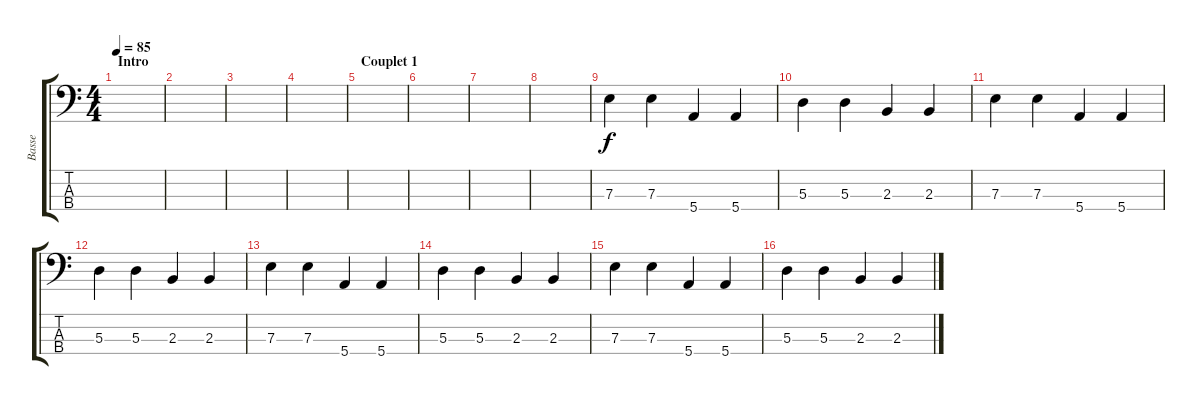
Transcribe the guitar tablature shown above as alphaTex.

\track ("Basse" "Basse") {instrument acousticbass}
\staff {score tabs}
\tuning (G2 D2 A1 E1) {hide}
\ts (4 4)
\section ("" "Intro")
\tempo 85
\clef f4
\ks c
|
|
|
|
\section ("" "Couplet 1")
|
|
|
|
7.3.4 7.3.4 5.4.4 5.4.4 |
5.3.4 5.3.4 2.3.4 2.3.4 |
7.3.4 7.3.4 5.4.4 5.4.4 |
5.3.4 5.3.4 2.3.4 2.3.4 |
7.3.4 7.3.4 5.4.4 5.4.4 |
5.3.4 5.3.4 2.3.4 2.3.4 |
7.3.4 7.3.4 5.4.4 5.4.4 |
5.3.4 5.3.4 2.3.4 2.3.4
